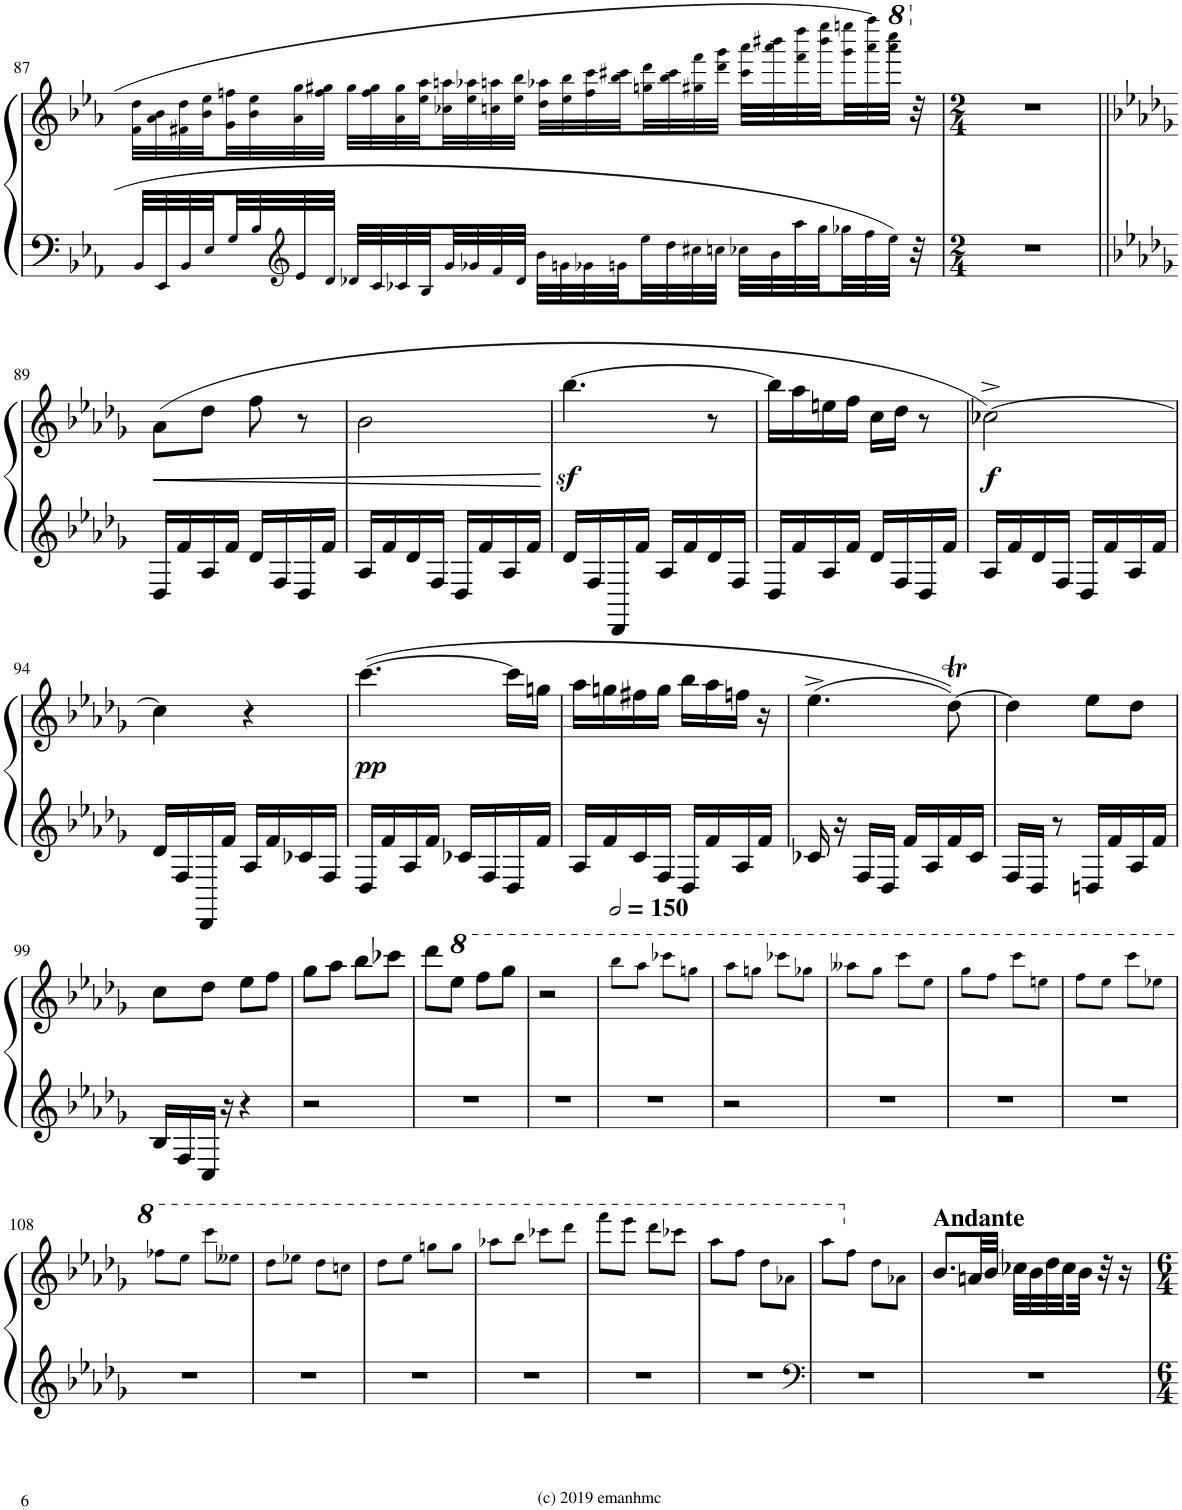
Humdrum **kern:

**kern	**kern	**dynam
*part1	*part1	*part1
*staff2	*staff1	*staff1/2
*I"Piano	*	*
*I'Pno.	*	*
!!LO:PB:g=z
*clefF4	*clefG2	*
*k[b-e-a-]	*k[b-e-a-]	*
*M4/4	*M4/4	*
*met(c)	*met(c)	*
=87	=87	=87
32BB-!/LLL	32f!\ 32dd!\LLL	.
32EE-!/	32a-!\ 32b-!\	.
32BB-!/	32f#X!\ 32dd!\	.
32E-!/	32b-!\ 32ee-!\	.
32G!/	32g!\ 32ffn!\	.
32B-!/	32b-!\ 32ee-!\	.
*clefG2	*	*
32e-!/	32a-!\ 32gg!\	.
32d!/JJJ	32ff!\ 32gg#X!\JJJ	.
32d-X!/LLL	32gg#!\LLL	.
32c!/	32ff!\ 32gg#!\	.
32c-X!/	32a-!\ 32gg#!\	.
32B-!/	32ee-!\ 32aa-!\	.
32g!/	32cc-X!\ 32aan!\	.
32g-X!/	32ee-!\ 32aa-X!\	.
32f!/	32ccn!\ 32aan!\	.
32d-!/JJJ	32ee-!\ 32bb-!\JJJ	.
32b-!\LLL	32dd!\ 32aa-X!\LLL	.
32gn!\	32ee-!\ 32bb-!\	.
32g-X!\	32ff!\ 32ccc!\	.
32gn!\	32bb-!\ 32ccc#X!\	.
32ee-!\	32ggn!\ 32ddd!\	.
32dd!\	32bb-!\ 32ccc#!\	.
32cc#X!\	32gg#X!\ 32fff!\	.
32ccn!\JJJ	32ddd!\ 32ggg!\JJJ	.
32cc-X!\LLL	32ccc#!\ 32aaa-!\LLL	.
32b-!\	32aaa-!\ 32bbb#X!\	.
32aa-!\	32fff!\ 32dddd!\	.
32gg!\	32bbb#!\ 32eeee-!\	.
32gg-X!\	32ggg!\ 32eeeen!\	.
32ff!\	32aaa-!\ 32ffff!\	.
*	*8va	*
32ee-!\JJJ	32aaaa-!\ 32ccccc!\JJJ	.
*	*X8va	*
32r	32r	.
=88	=88	=88
*M2/4	*M2/4	*
2r	2r	.
!!LO:LB:g=z
=89||	=89||	=89||
*k[b-e-a-d-g-]	*k[b-e-a-d-g-]	*
!	!	!LO:HP:b
16D-/LL	(8a-\L	<
16f/	.	.
16A-/	8dd-\J	.
16f/JJ	.	.
16d-/LL	8ff\	.
16F/	.	.
16D-/	8r	.
16f/JJ	.	.
=90	=90	=90
16A-/LL	2b-\	.
16f/	.	.
16d-/	.	.
16F/JJ	.	.
16D-/LL	.	.
16f/	.	.
16A-/	.	.
16f/JJ	.	.
.	.	[
=91	=91	=91
16d-/LL	[4.bb-z<\	.
16F/	.	.
16DD-/	.	.
16f/JJ	.	.
16A-/LL	.	.
16f/	.	.
16d-/	8r	.
16F/JJ	.	.
=92	=92	=92
16D-/LL	16bb-\LL]	.
16f/	16aa-\	.
16A-/	16een\	.
16f/JJ	16ff\JJ	.
16d-/LL	16cc\LL	.
16F/	16dd-\JJ	.
16D-/	8r	.
16f/JJ	.	.
=93	=93	=93
!	!	!LO:DY:b
16A-/LL	[2cc-X^\)	f
16f/	.	.
16d-/	.	.
16F/JJ	.	.
16D-/LL	.	.
16f/	.	.
16A-/	.	.
16f/JJ	.	.
!!LO:LB:g=z
=94	=94	=94
16d-/LL	4cc-\]	.
16F/	.	.
16DD-/	.	.
16f/JJ	.	.
16A-/LL	4r	.
16f/	.	.
16c-X/	.	.
16F/JJ	.	.
=95	=95	=95
!	!	!LO:DY:b
16D-/LL	([4.ccc\	pp
16f/	.	.
16A-/	.	.
16f/JJ	.	.
16c-X/LL	.	.
16F/	.	.
16D-/	16ccc\LL]	.
16f/JJ	16ggn\JJ	.
=96	=96	=96
16A-/LL	16aa-\LL	.
16f/	16ggn\	.
16c/	16ff#X\	.
16F/JJ	16gg\JJ	.
16D-/LL	16bb-\LL	.
16f/	16aa-\	.
16A-/	16ffn\JJ	.
16f/JJ	16r	.
=97	=97	=97
16c-X/	(4.ee-^\	.
16r	.	.
16F/LL	.	.
16D-/JJ	.	.
16f/LL	.	.
16A-/	.	.
16f/	[8dd-T\))	.
16c-/JJ	.	.
=98	=98	=98
16F/LL	4dd-\]	.
16D-/JJ	.	.
8r	.	.
16Dn/LL	8ee-\L	.
16f/	.	.
16A-/	8dd-\J	.
16f/JJ	.	.
!!LO:LB:g=z
=99	=99	=99
16B-/LL	8cc\L	.
16F/	.	.
16C/JJ	8dd-\J	.
16r	.	.
4r	8ee-\L	.
.	8ff\J	.
=100	=100	=100
2r	8gg-\L	.
.	8aa-\J	.
.	8bb-\L	.
.	8ccc-X\J	.
=101	=101	=101
2r	8ddd-\L	.
*	*8va	*
.	8eee-\J	.
.	8fff\L	.
.	8ggg-\J	.
=102	=102	=102
2r	2r	.
=103	=103	=103
*	*MM300	*
2r	8bbb-!\L	.
.	8aaa-!\J	.
.	8cccc-X!\L	.
.	8gggn!\J	.
=104	=104	=104
2r	8aaa-!\L	.
.	8gggn!\J	.
.	8cccc-X!\L	.
.	8ggg-X!\J	.
=105	=105	=105
2r	8aaa--X!\L	.
.	8ggg-!\J	.
.	8cccc!\L	.
.	8eee-!\J	.
=106	=106	=106
2r	8ggg-!\L	.
.	8fff!\J	.
.	8cccc!\L	.
.	8eeen!\J	.
=107	=107	=107
2r	8fff!\L	.
.	8eee-!\J	.
.	8cccc!\L	.
.	8eee-X!\J	.
!!LO:LB:g=z
=108	=108	=108
2r	8fff-X!\L	.
.	8eee-!\J	.
.	8cccc!\L	.
.	8eee--X!\J	.
=109	=109	=109
2r	8ddd-!\L	.
.	8eee-X!\J	.
.	8ddd-!\L	.
.	8cccn!\J	.
=110	=110	=110
2r	8ddd-!\L	.
.	8eee-!\J	.
.	8gggn!\L	.
.	8ggg!\J	.
=111	=111	=111
2r	8aaa-X!\L	.
.	8bbb-!\J	.
.	8cccc-X!\L	.
.	8dddd-!\J	.
=112	=112	=112
2r	8ffff!\L	.
.	8eeee-!\J	.
.	8dddd-!\L	.
.	8cccc-X!\J	.
=113	=113	=113
2r	8aaa-!\L	.
.	8fff!\J	.
.	8ddd-!\L	.
.	8aa-X!\J	.
=114	=114	=114
*clefF4	*	*
2r	8aaa-!\L	.
*	*X8va	*
.	8ff!\J	.
.	8dd-!\L	.
.	8a-X!\J	.
=115	=115	=115
!	!LO:TX:a:B:t=Andante	!
2r	8.b-/L	.
.	32an/LL	.
.	32b-/JJJ	.
.	32cc-X\LLL	.
.	32b-\	.
.	32dd-\	.
.	32cc-\	.
.	32b-\JJJ	.
.	32r	.
.	16r	.
=	=	=
*-	*-	*-
